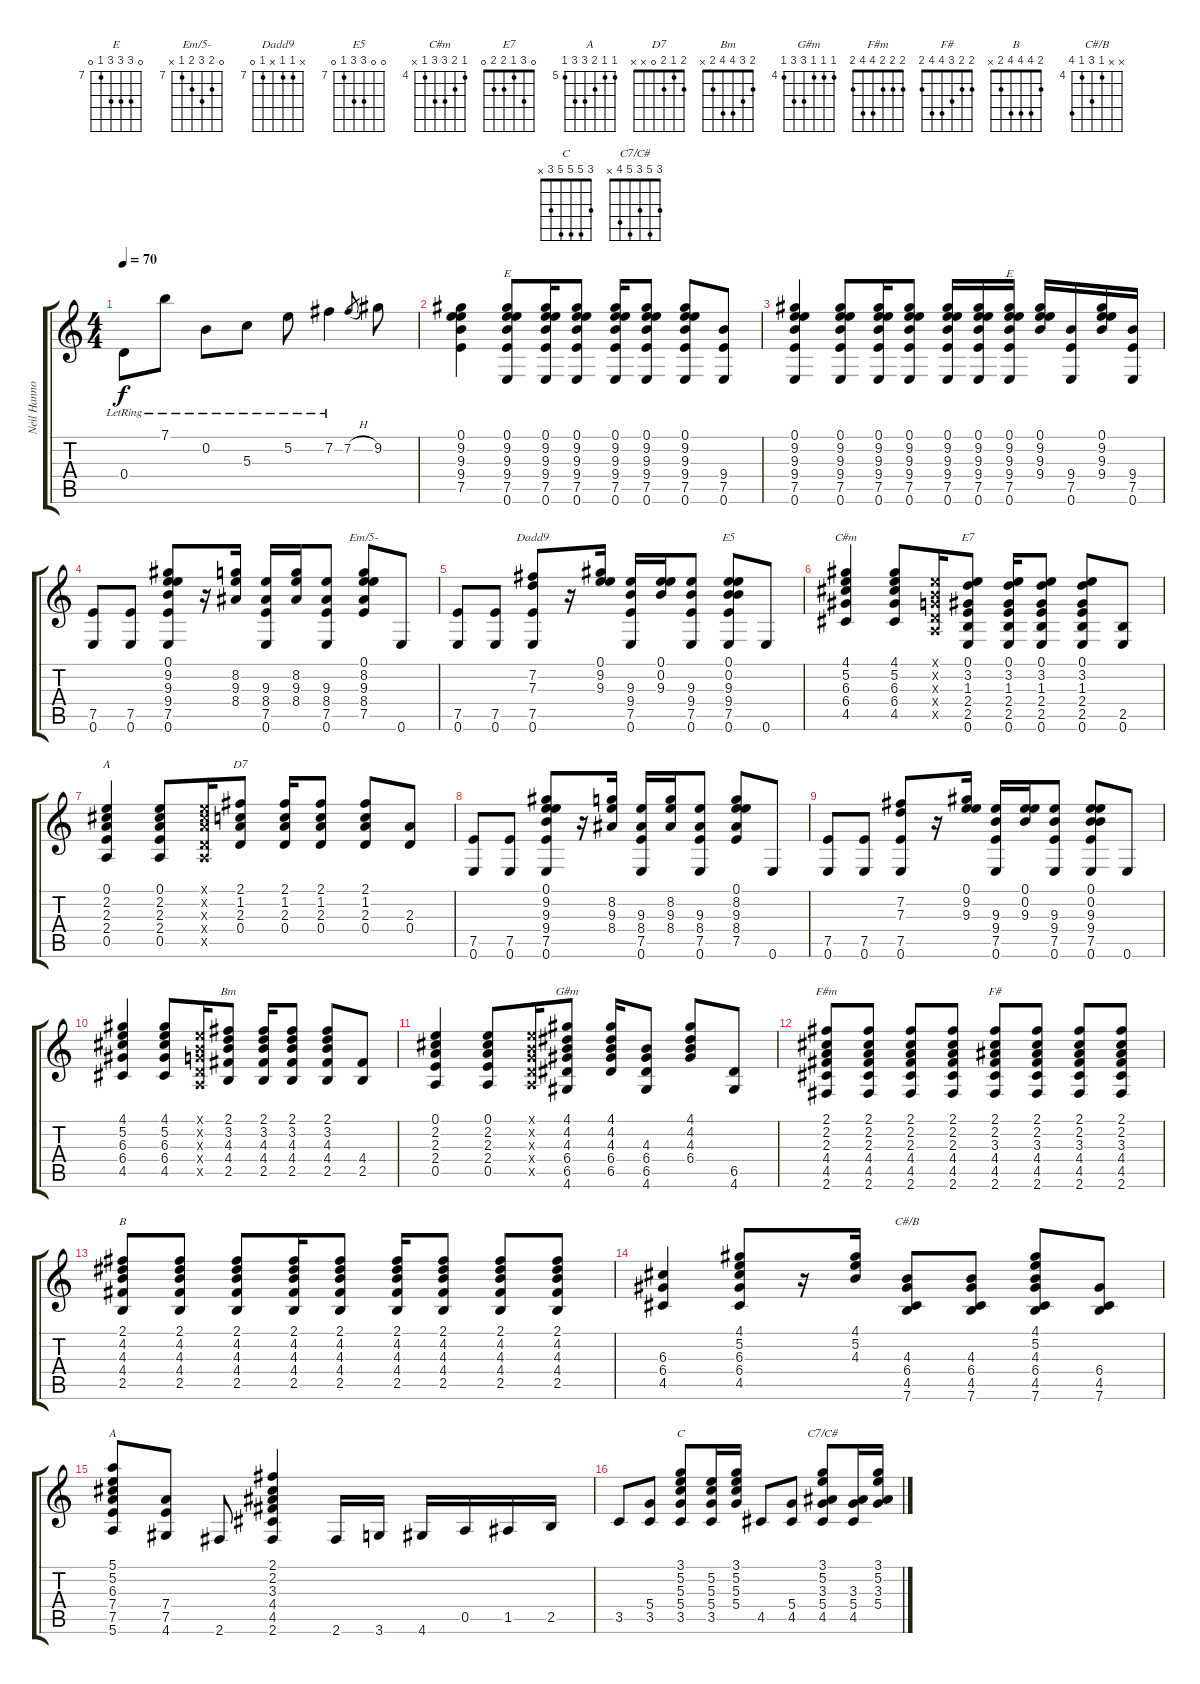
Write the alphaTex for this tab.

\track ("Neil Hannon" "Neil Hanno") {instrument acousticguitarnylon}
\staff {score tabs}
\tuning (E4 B3 G3 D3 A2 E2) {hide}
\chord ("E" 7 9 9 9 7 0) {firstfret 7}
\chord ("E" 0 9 9 9 7 0) {firstfret 7}
\chord ("Em/5-" 0 8 9 8 7 x) {firstfret 7}
\chord ("Dadd9" x 7 7 x 7 0) {firstfret 7}
\chord ("E5" 0 0 9 9 7 0) {firstfret 7}
\chord ("C#m" 4 5 6 6 4 x) {firstfret 4}
\chord ("E7" 0 3 1 2 2 0)
\chord ("A" 0 2 2 2 0 x)
\chord ("D7" 2 1 2 0 x x)
\chord ("Bm" 2 3 4 4 2 x)
\chord ("G#m" 4 4 4 6 6 4) {firstfret 4}
\chord ("F#m" 2 2 2 4 4 2)
\chord ("F#" 2 2 3 4 4 2)
\chord ("B" 2 4 4 4 2 x)
\chord ("C#/B" x x 4 6 4 7) {firstfret 4}
\chord ("A" 5 5 6 7 7 5) {firstfret 5}
\chord ("C" 3 5 5 5 3 x)
\chord ("C7/C#" 3 5 3 5 4 x)
\ts (4 4)
\tempo 70
\clef g2
\ks c
0.4{lr}.8{dy f instrument acousticguitarnylon} 7.1{lr}.8 0.2{lr}.8 5.3{lr}.8 5.2{lr}.8 7.2{lr}.4 7.2{h}.8{gr} 9.2.8 |
(0.1 9.2 9.3 9.4 7.5).4 (0.1 9.2 9.3 9.4 7.5 0.6).8{ch "E"} (0.1 9.2 9.3 9.4 7.5 0.6).16 (0.1 9.2 9.3 9.4 7.5 0.6).8 (0.1 9.2 9.3 9.4 7.5 0.6).16 (0.1 9.2 9.3 9.4 7.5 0.6).8 (0.1 9.2 9.3 9.4 7.5 0.6).8 (9.4 7.5 0.6).8 |
(0.1 9.2 9.3 9.4 7.5 0.6).4 (0.1 9.2 9.3 9.4 7.5 0.6).8 (0.1 9.2 9.3 9.4 7.5 0.6).16 (0.1 9.2 9.3 9.4 7.5 0.6).8 (0.1 9.2 9.3 9.4 7.5 0.6).16 (0.1 9.2 9.3 9.4 7.5 0.6).16 (0.1 9.2 9.3 9.4 7.5 0.6).16{ch "E"} (0.1 9.2 9.3 9.4).16 (9.4 7.5 0.6).16 (0.1 9.2 9.3 9.4).16 (9.4 7.5 0.6).16 |
(7.5 0.6).8 (7.5 0.6).8 (0.1 9.2 9.3 9.4 7.5 0.6).8 r.16 (8.2 9.3 8.4).16 (9.3 8.4 7.5 0.6).16 (8.2 9.3 8.4).16 (9.3 8.4 7.5 0.6).8 (0.1 8.2 9.3 8.4 7.5).8{ch "Em/5-"} 0.6.8 |
(7.5 0.6).8 (7.5 0.6).8 (7.2 7.3 7.5 0.6).8{ch "Dadd9"} r.16 (0.1 9.2 9.3).16 (9.3 9.4 7.5 0.6).16 (0.1 0.2 9.3).16 (9.3 9.4 7.5 0.6).8 (0.1 0.2 9.3 9.4 7.5 0.6).8{ch "E5"} 0.6.8 |
(4.1 5.2 6.3 6.4 4.5).4{ch "C#m"} (4.1 5.2 6.3 6.4 4.5).8 (0.1{x} 0.2{x} 0.3{x} 0.4{x} 0.5{x}).16 (0.1 3.2 1.3 2.4 2.5 0.6).8{ch "E7"} (0.1 3.2 1.3 2.4 2.5 0.6).16 (0.1 3.2 1.3 2.4 2.5 0.6).8 (0.1 3.2 1.3 2.4 2.5 0.6).8 (2.5 0.6).8 |
(0.1 2.2 2.3 2.4 0.5).4{ch "A"} (0.1 2.2 2.3 2.4 0.5).8 (0.1{x} 2.2{x} 2.3{x} 0.4{x} 0.5{x}).16 (2.1 1.2 2.3 0.4).8{ch "D7"} (2.1 1.2 2.3 0.4).16 (2.1 1.2 2.3 0.4).8 (2.1 1.2 2.3 0.4).8 (2.3 0.4).8 |
(7.5 0.6).8 (7.5 0.6).8 (0.1 9.2 9.3 9.4 7.5 0.6).8 r.16 (8.2 9.3 8.4).16 (9.3 8.4 7.5 0.6).16 (8.2 9.3 8.4).16 (9.3 8.4 7.5 0.6).8 (0.1 8.2 9.3 8.4 7.5).8 0.6.8 |
(7.5 0.6).8 (7.5 0.6).8 (7.2 7.3 7.5 0.6).8 r.16 (0.1 9.2 9.3).16 (9.3 9.4 7.5 0.6).16 (0.1 0.2 9.3).16 (9.3 9.4 7.5 0.6).8 (0.1 0.2 9.3 9.4 7.5 0.6).8 0.6.8 |
(4.1 5.2 6.3 6.4 4.5).4 (4.1 5.2 6.3 6.4 4.5).8 (0.1{x} 0.2{x} 0.3{x} 0.4{x} 0.5{x}).16 (2.1 3.2 4.3 4.4 2.5).8{ch "Bm"} (2.1 3.2 4.3 4.4 2.5).16 (2.1 3.2 4.3 4.4 2.5).8 (2.1 3.2 4.3 4.4 2.5).8 (4.4 2.5).8 |
(0.1 2.2 2.3 2.4 0.5).4 (0.1 2.2 2.3 2.4 0.5).8 (0.1{x} 0.2{x} 0.3{x} 0.4{x} 0.5{x}).16 (4.1 4.2 4.3 6.4 6.5 4.6).8{ch "G#m"} (4.1 4.2 4.3 6.4 6.5).16 (4.3 6.4 6.5 4.6).8 (4.1 4.2 4.3 6.4).8 (6.5 4.6).8 |
(2.1 2.2 2.3 4.4 4.5 2.6).8{ch "F#m"} (2.1 2.2 2.3 4.4 4.5 2.6).8 (2.1 2.2 2.3 4.4 4.5 2.6).8 (2.1 2.2 2.3 4.4 4.5 2.6).8 (2.1 2.2 3.3 4.4 4.5 2.6).8{ch "F#"} (2.1 2.2 3.3 4.4 4.5 2.6).8 (2.1 2.2 3.3 4.4 4.5 2.6).8 (2.1 2.2 3.3 4.4 4.5 2.6).8 |
(2.1 4.2 4.3 4.4 2.5).8{ch "B"} (2.1 4.2 4.3 4.4 2.5).8 (2.1 4.2 4.3 4.4 2.5).8 (2.1 4.2 4.3 4.4 2.5).16 (2.1 4.2 4.3 4.4 2.5).8 (2.1 4.2 4.3 4.4 2.5).16 (2.1 4.2 4.3 4.4 2.5).8 (2.1 4.2 4.3 4.4 2.5).8 (2.1 4.2 4.3 4.4 2.5).8 |
(6.3 6.4 4.5).4 (4.1 5.2 6.3 6.4 4.5).8 r.16 (4.1 5.2 4.3).16 (4.3 6.4 4.5 7.6).8{ch "C#/B"} (4.3 6.4 4.5 7.6).8 (4.1 5.2 4.3 6.4 4.5 7.6).8 (6.4 4.5 7.6).8 |
(5.1 5.2 6.3 7.4 7.5 5.6).8{ch "A"} (7.4 7.5 4.6).8 2.6.8 (2.1 2.2 3.3 4.4 4.5 2.6).4 2.6.16 3.6.16 4.6.16 0.5.16 1.5.16 2.5.16 |
3.5.8 (5.4 3.5).8 (3.1 5.2 5.3 5.4 3.5).8{ch "C"} (5.2 5.3 5.4 3.5).16 (3.1 5.2 5.3 5.4).16 4.5.8 (5.4 4.5).8 (3.1 5.2 3.3 5.4 4.5).8{ch "C7/C#"} (3.3 5.4 4.5).16 (3.1 5.2 3.3 5.4).16
